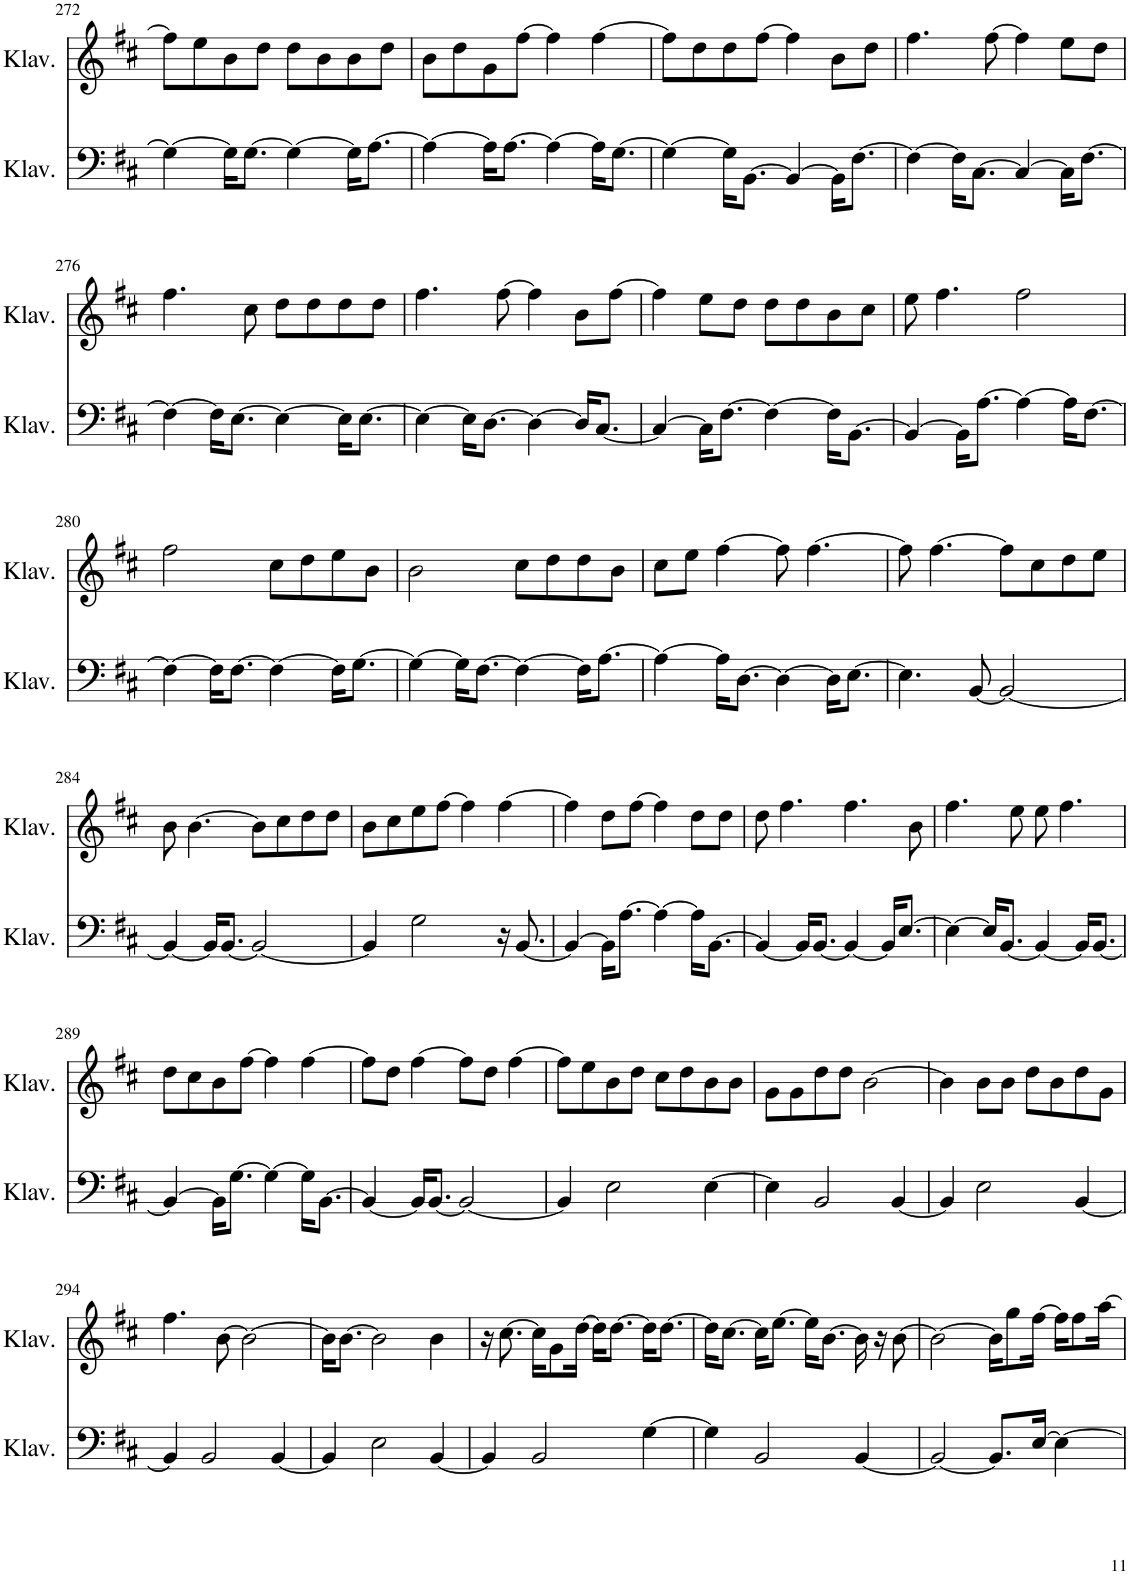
**kern	**kern
*part2	*part1
*staff2	*staff1
*I"Klavier	*I"Klavier
*I'Klav.	*I'Klav.
!!LO:PB:g=z
*clefF4	*clefG2
*k[f#c#]	*k[f#c#]
*M4/4	*M4/4
=272	=272
4G\_	8ff#\L]
.	8ee\
16G\KL]	8b\
[8.G\J	.
.	8dd\J
4G\_	8dd\L
.	8b\
16G\KL]	8b\
[8.A\J	.
.	8dd\J
=273	=273
4A\_	8b\L
.	8dd\
16A\KL]	8g\
[8.A\J	.
.	[8ff#\J
4A\_	4ff#\]
16A\KL]	[4ff#\
[8.G\J	.
=274	=274
4G\_	8ff#\L]
.	8dd\
16G\KL]	8dd\
[8.BB\J	.
.	[8ff#\J
4BB/_	4ff#\]
16BB\KL]	8b\L
[8.F#\J	.
.	8dd\J
=275	=275
4F#\_	4.ff#\
16F#\KL]	.
[8.C#\J	.
.	[8ff#\
4C#/_	4ff#\]
16C#\KL]	8ee\L
[8.F#\J	.
.	8dd\J
!!LO:LB:g=z
=276	=276
4F#\_	4.ff#\
16F#\KL]	.
[8.E\J	.
.	8cc#\
4E\_	8dd\L
.	8dd\
16E\KL]	8dd\
[8.E\J	.
.	8dd\J
=277	=277
4E\_	4.ff#\
16E\KL]	.
[8.D\J	.
.	[8ff#\
4D\_	4ff#\]
16D/KL]	8b\L
[8.C#/J	.
.	[8ff#\J
=278	=278
4C#/_	4ff#\]
16C#\KL]	8ee\L
[8.F#\J	.
.	8dd\J
4F#\_	8dd\L
.	8dd\
16F#\KL]	8b\
[8.BB\J	.
.	8cc#\J
=279	=279
4BB/_	8ee\
.	4.ff#\
16BB\KL]	.
[8.A\J	.
4A\_	2ff#\
16A\KL]	.
[8.F#\J	.
!!LO:LB:g=z
=280	=280
4F#\_	2ff#\
16F#\KL]	.
[8.F#\J	.
4F#\_	8cc#\L
.	8dd\
16F#\KL]	8ee\
[8.G\J	.
.	8b\J
=281	=281
4G\_	2b\
16G\KL]	.
[8.F#\J	.
4F#\_	8cc#\L
.	8dd\
16F#\KL]	8dd\
[8.A\J	.
.	8b\J
=282	=282
4A\_	8cc#\L
.	8ee\J
16A\KL]	[4ff#\
[8.D\J	.
4D\_	8ff#\]
.	[4.ff#\
16D\KL]	.
[8.E\J	.
=283	=283
4.E\]	8ff#\]
.	[4.ff#\
[8BB/	.
2BB/_	8ff#\L]
.	8cc#\
.	8dd\
.	8ee\J
!!LO:LB:g=z
=284	=284
4BB/_	8b\
.	[4.b\
16BB/KL]	.
[8.BB/J	.
2BB/_	8b\L]
.	8cc#\
.	8dd\
.	8dd\J
=285	=285
4BB/]	8b\L
.	8cc#\
2G\	8ee\
.	[8ff#\J
.	4ff#\]
16r	[4ff#\
[8.BB/	.
=286	=286
4BB/_	4ff#\]
16BB\KL]	8dd\L
[8.A\J	.
.	[8ff#\J
4A\_	4ff#\]
16A\KL]	8dd\L
[8.BB\J	.
.	8dd\J
=287	=287
4BB/_	8dd\
.	4.ff#\
16BB/KL]	.
[8.BB/J	.
4BB/_	4.ff#\
16BB/KL]	.
[8.E/J	.
.	8b\
=288	=288
4E\_	4.ff#\
16E/KL]	.
[8.BB/J	.
.	8ee\
4BB/_	8ee\
.	4.ff#\
16BB/KL]	.
[8.BB/J	.
!!LO:LB:g=z
=289	=289
4BB/_	8dd\L
.	8cc#\
16BB\KL]	8b\
[8.G\J	.
.	[8ff#\J
4G\_	4ff#\]
16G\KL]	[4ff#\
[8.BB\J	.
=290	=290
4BB/_	8ff#\L]
.	8dd\J
16BB/KL]	[4ff#\
[8.BB/J	.
2BB/_	8ff#\L]
.	8dd\J
.	[4ff#\
=291	=291
4BB/]	8ff#\L]
.	8ee\
2E\	8b\
.	8dd\J
.	8cc#\L
.	8dd\
[4E\	8b\
.	8b\J
=292	=292
4E\]	8g\L
.	8g\
2BB/	8dd\
.	8dd\J
.	[2b\
[4BB/	.
=293	=293
4BB/]	4b\]
2E\	8b\L
.	8b\J
.	8dd\L
.	8b\
[4BB/	8dd\
.	8g\J
!!LO:LB:g=z
=294	=294
4BB/]	4.ff#\
2BB/	.
.	[8b\
.	2b\_
[4BB/	.
=295	=295
4BB/]	16b\KL]
.	[8.b\J
2E\	2b\]
[4BB/	4b\
=296	=296
4BB/]	16r
.	[8.cc#\
2BB/	16cc#\KL]
.	8g\
.	[16dd\Jk
.	16dd\KL]
.	[8.dd\J
[4G\	16dd\KL]
.	[8.dd\J
=297	=297
4G\]	16dd\KL]
.	[8.cc#\J
2BB/	16cc#\KL]
.	[8.ee\J
.	16ee\KL]
.	[8.b\J
[4BB/	16b\]
.	16r
.	[8b\
=298	=298
2BB/_	2b\_
8.BB/L]	16b\KL]
.	8gg\
[16E/Jk	[16ff#\Jk
4E\_	16ff#\KL]
.	8ff#\
.	[16aa\Jk
=	=
*-	*-
